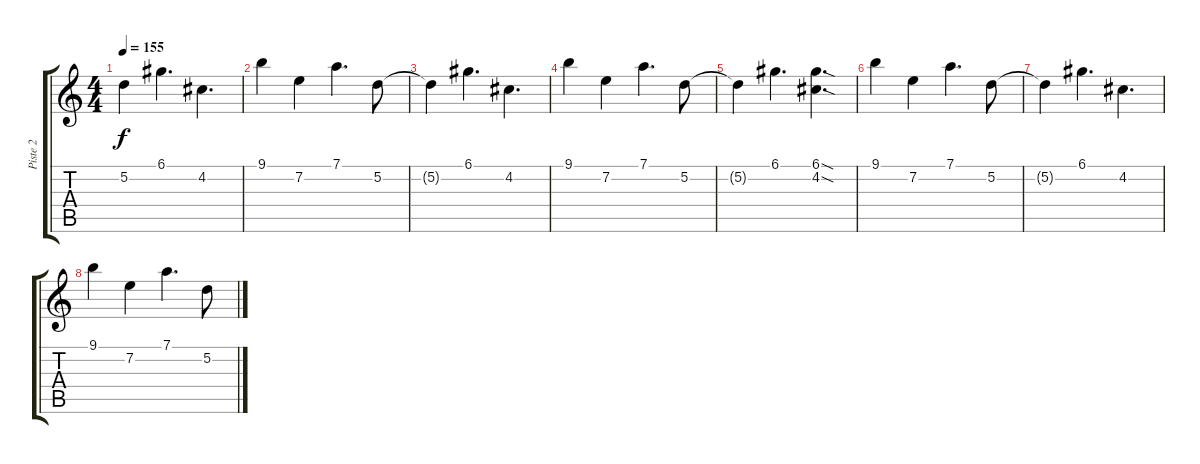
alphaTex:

\track ("Piste 2" "Piste 2") {instrument distortionguitar}
\staff {score tabs}
\tuning (D4 A3 F3 C3 G2 C2) {hide}
\ts (4 4)
\tempo 155
\clef g2
\ks c
5.2{t}.4{dy f} 6.1.4{d} 4.2.4{d} |
9.1.4 7.2.4 7.1.4{d} 5.2.8 |
5.2{t}.4 6.1.4{d} 4.2.4{d} |
9.1.4 7.2.4 7.1.4{d} 5.2.8 |
5.2{t}.4{volume 0} 6.1.4{d} (6.1{sod} 4.2{sod}).4{d} |
9.1.4 7.2.4 7.1.4{d} 5.2.8 |
5.2{t}.4 6.1.4{d} 4.2.4{d} |
9.1.4 7.2.4 7.1.4{d} 5.2.8
